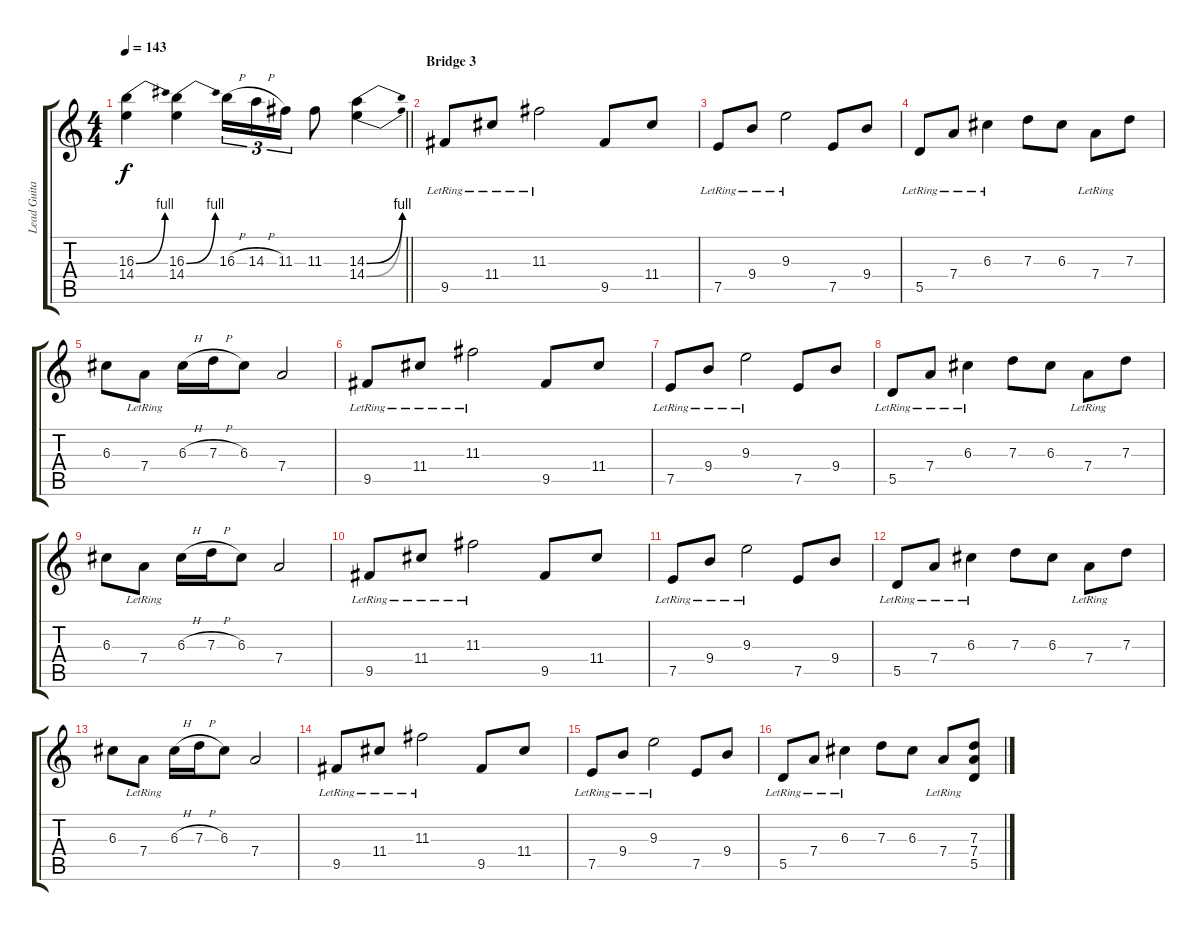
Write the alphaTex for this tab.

\track ("Lead Guitar" "Lead Guita") {instrument distortionguitar}
\staff {score tabs}
\tuning (E4 B3 G3 D3 A2 E2) {hide}
\ts (4 4)
\tempo 143
\clef g2
\barLineRight lightlight
\ks c
(16.3{be (bend 0 0 60 4)} 14.4).4{dy f} (16.3{be (bend 0 0 60 4)} 14.4).4 16.3{h}.16{tu (3 2)} 14.3{h}.16{tu (3 2)} 11.3.16{tu (3 2)} 11.3.8 (14.3{be (bend 0 0 60 4)} 14.4{be (bend 0 0 60 4)}).4 |
\section ("" "Bridge 3")
9.5{lr}.8 11.4{lr}.8 11.3{lr}.2 9.5.8 11.4.8 |
7.5{lr}.8 9.4{lr}.8 9.3{lr}.2 7.5.8 9.4.8 |
5.5{lr}.8 7.4{lr}.8 6.3{lr}.4 7.3.8 6.3.8 7.4{lr}.8 7.3.8 |
6.3.8 7.4{lr}.8 6.3{h}.16 7.3{h}.16 6.3.8 7.4.2 |
9.5{lr}.8 11.4{lr}.8 11.3{lr}.2 9.5.8 11.4.8 |
7.5{lr}.8 9.4{lr}.8 9.3{lr}.2 7.5.8 9.4.8 |
5.5{lr}.8 7.4{lr}.8 6.3{lr}.4 7.3.8 6.3.8 7.4{lr}.8 7.3.8 |
6.3.8 7.4{lr}.8 6.3{h}.16 7.3{h}.16 6.3.8 7.4.2 |
9.5{lr}.8 11.4{lr}.8 11.3{lr}.2 9.5.8 11.4.8 |
7.5{lr}.8 9.4{lr}.8 9.3{lr}.2 7.5.8 9.4.8 |
5.5{lr}.8 7.4{lr}.8 6.3{lr}.4 7.3.8 6.3.8 7.4{lr}.8 7.3.8 |
6.3.8 7.4{lr}.8 6.3{h}.16 7.3{h}.16 6.3.8 7.4.2 |
9.5{lr}.8 11.4{lr}.8 11.3{lr}.2 9.5.8 11.4.8 |
7.5{lr}.8 9.4{lr}.8 9.3{lr}.2 7.5.8 9.4.8 |
5.5{lr}.8 7.4{lr}.8 6.3{lr}.4 7.3.8 6.3.8 7.4{lr}.8 (7.3 7.4 5.5).8
